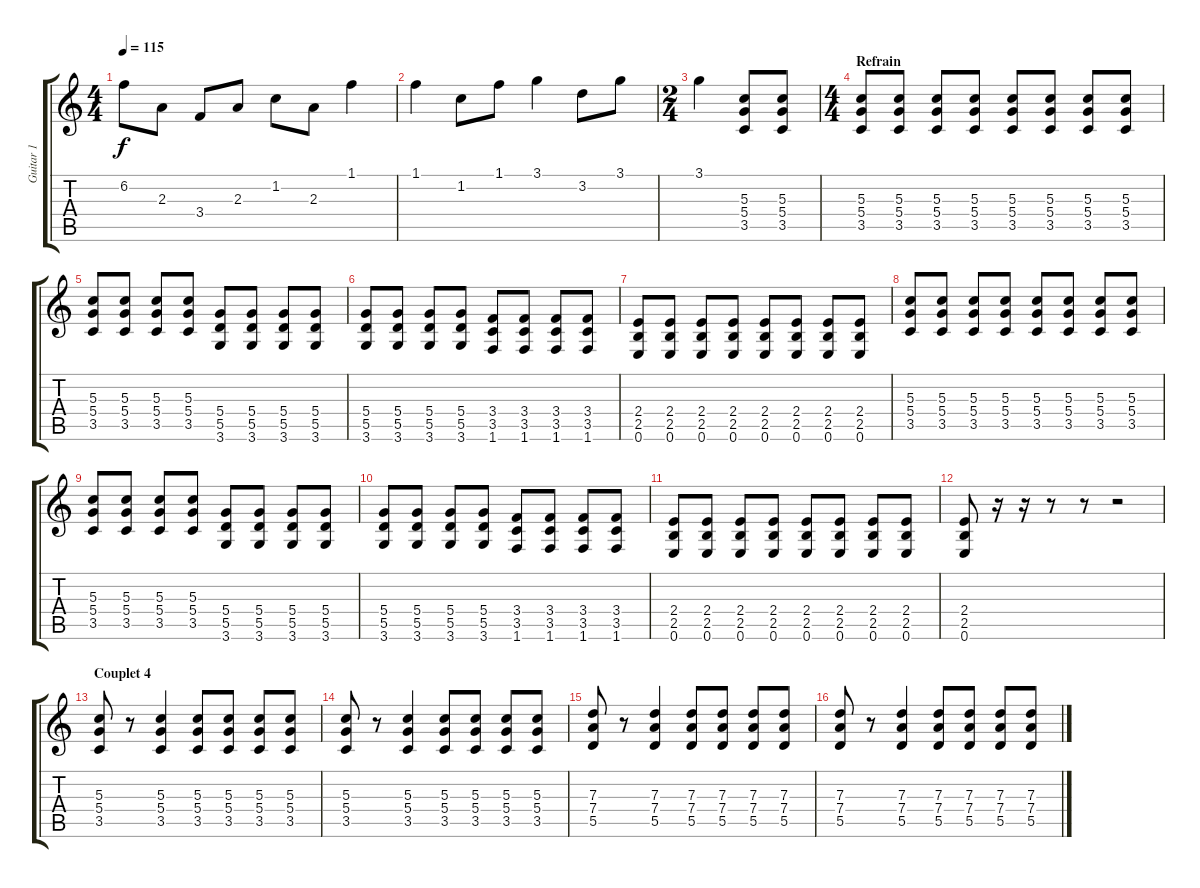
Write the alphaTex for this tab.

\track ("Guitar 1" "Guitar 1") {instrument overdrivenguitar}
\staff {score tabs}
\tuning (E4 B3 G3 D3 A2 E2) {hide}
\ts (4 4)
\tempo 115
\clef g2
\ks c
6.2{t}.8{dy f} 2.3.8 3.4.8 2.3.8 1.2.8 2.3.8 1.1.4 |
1.1.4 1.2.8 1.1.8 3.1.4 3.2.8 3.1.8 |
\ts (2 4)
3.1.4 (5.3 5.4 3.5).8 (5.3 5.4 3.5).8 |
\ts (4 4)
\section ("" "Refrain")
(5.3 5.4 3.5).8{instrument overdrivenguitar} (5.3 5.4 3.5).8 (5.3 5.4 3.5).8 (5.3 5.4 3.5).8 (5.3 5.4 3.5).8 (5.3 5.4 3.5).8 (5.3 5.4 3.5).8 (5.3 5.4 3.5).8 |
(5.3 5.4 3.5).8 (5.3 5.4 3.5).8 (5.3 5.4 3.5).8 (5.3 5.4 3.5).8 (5.4 5.5 3.6).8 (5.4 5.5 3.6).8 (5.4 5.5 3.6).8 (5.4 5.5 3.6).8 |
(5.4 5.5 3.6).8 (5.4 5.5 3.6).8 (5.4 5.5 3.6).8 (5.4 5.5 3.6).8 (3.4 3.5 1.6).8 (3.4 3.5 1.6).8 (3.4 3.5 1.6).8 (3.4 3.5 1.6).8 |
(2.4 2.5 0.6).8 (2.4 2.5 0.6).8 (2.4 2.5 0.6).8 (2.4 2.5 0.6).8 (2.4 2.5 0.6).8 (2.4 2.5 0.6).8 (2.4 2.5 0.6).8 (2.4 2.5 0.6).8 |
(5.3 5.4 3.5).8 (5.3 5.4 3.5).8 (5.3 5.4 3.5).8 (5.3 5.4 3.5).8 (5.3 5.4 3.5).8 (5.3 5.4 3.5).8 (5.3 5.4 3.5).8 (5.3 5.4 3.5).8 |
(5.3 5.4 3.5).8 (5.3 5.4 3.5).8 (5.3 5.4 3.5).8 (5.3 5.4 3.5).8 (5.4 5.5 3.6).8 (5.4 5.5 3.6).8 (5.4 5.5 3.6).8 (5.4 5.5 3.6).8 |
(5.4 5.5 3.6).8 (5.4 5.5 3.6).8 (5.4 5.5 3.6).8 (5.4 5.5 3.6).8 (3.4 3.5 1.6).8 (3.4 3.5 1.6).8 (3.4 3.5 1.6).8 (3.4 3.5 1.6).8 |
(2.4 2.5 0.6).8 (2.4 2.5 0.6).8 (2.4 2.5 0.6).8 (2.4 2.5 0.6).8 (2.4 2.5 0.6).8 (2.4 2.5 0.6).8 (2.4 2.5 0.6).8 (2.4 2.5 0.6).8 |
(2.4 2.5 0.6).8 r.16 r.16 r.8 r.8 r.2 |
\section ("" "Couplet 4")
(5.3 5.4 3.5).8 r.8 (5.3 5.4 3.5).4 (5.3 5.4 3.5).8 (5.3 5.4 3.5).8 (5.3 5.4 3.5).8 (5.3 5.4 3.5).8 |
(5.3 5.4 3.5).8 r.8 (5.3 5.4 3.5).4 (5.3 5.4 3.5).8 (5.3 5.4 3.5).8 (5.3 5.4 3.5).8 (5.3 5.4 3.5).8 |
(7.3 7.4 5.5).8 r.8 (7.3 7.4 5.5).4 (7.3 7.4 5.5).8 (7.3 7.4 5.5).8 (7.3 7.4 5.5).8 (7.3 7.4 5.5).8 |
(7.3 7.4 5.5).8 r.8 (7.3 7.4 5.5).4 (7.3 7.4 5.5).8 (7.3 7.4 5.5).8 (7.3 7.4 5.5).8 (7.3 7.4 5.5).8
